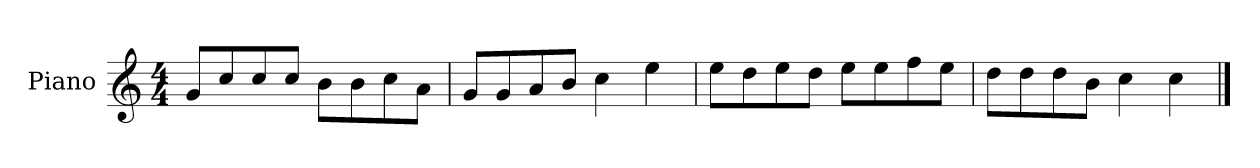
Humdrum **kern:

**kern
*part1
*staff1
*I"Piano
*I'P-no
*clefG2
*k[]
*M4/4
*MM90
=1
8g/L
8cc/
8cc/
8cc/J
8b\L
8b\
8cc\
8a\J
=2
8g/L
8g/
8a/
8b/J
4cc\
4ee\
=3
8ee\L
8dd\
8ee\
8dd\J
8ee\L
8ee\
8ff\
8ee\J
=4
8dd\L
8dd\
8dd\
8b\J
4cc\
4cc\
==
*-
